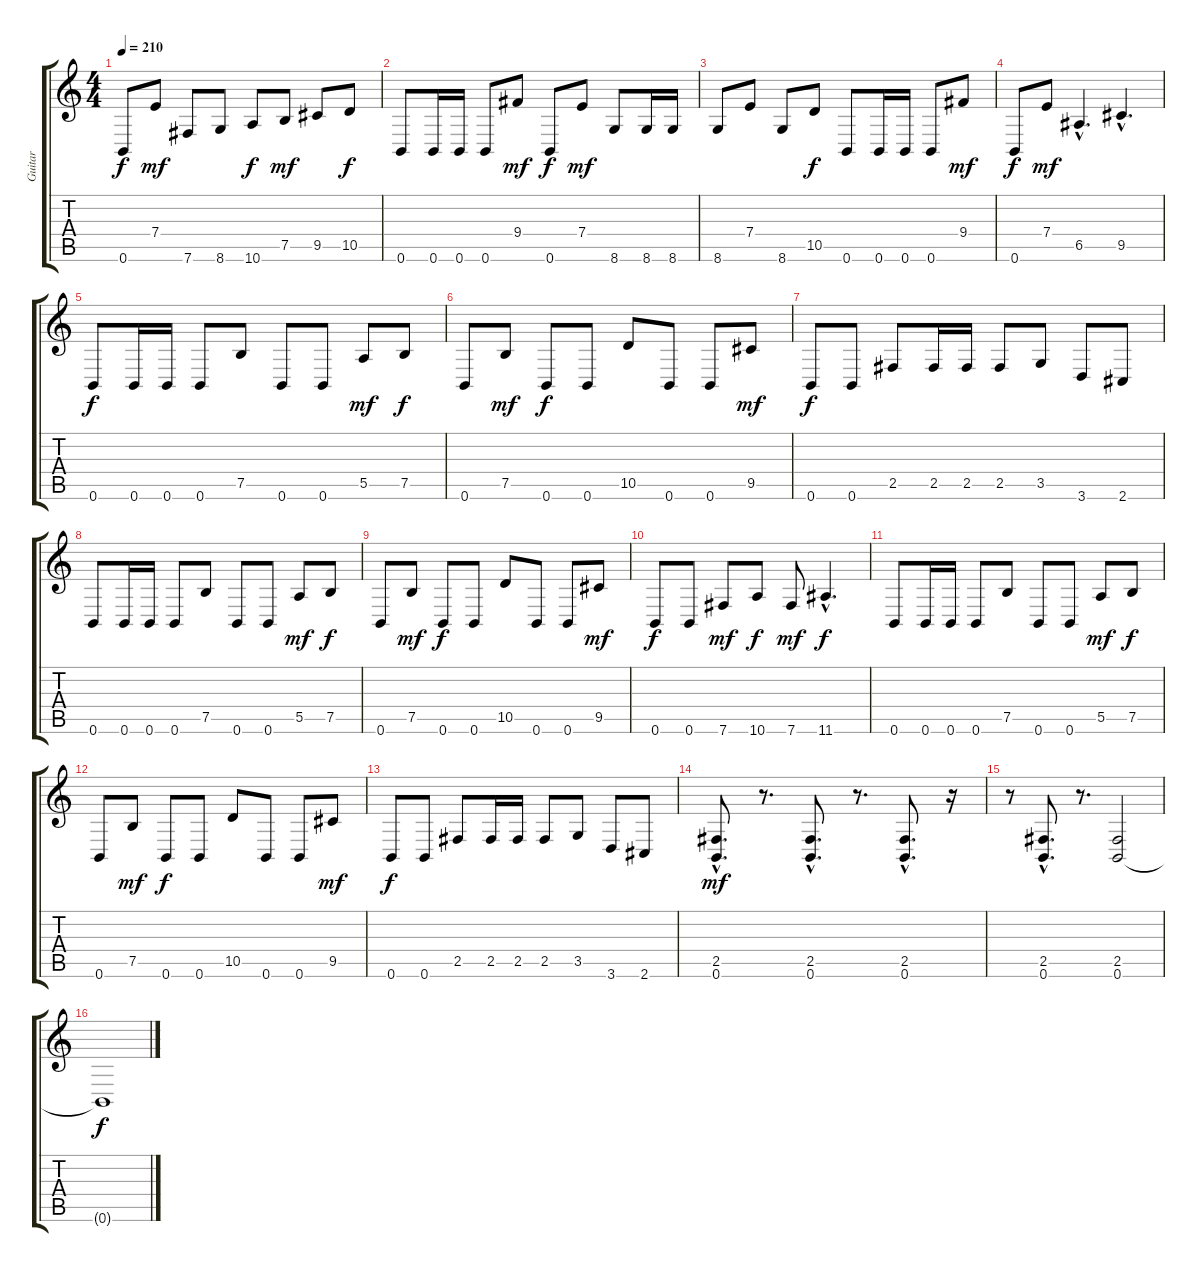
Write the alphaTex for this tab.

\track ("Guitar" "Guitar") {instrument overdrivenguitar}
\staff {score tabs}
\tuning (B3 Gb3 D3 A2 E2 B1) {hide}
\ts (4 4)
\tempo 210
\clef g2
\ks c
0.6.8{dy f} 7.4.8{dy mf} 7.6.8 8.6.8 10.6.8{dy f} 7.5.8{dy mf} 9.5.8 10.5.8{dy f} |
0.6.8 0.6.16 0.6.16 0.6.8 9.4.8{dy mf} 0.6.8{dy f} 7.4.8{dy mf} 8.6.8 8.6.16 8.6.16 |
8.6.8 7.4.8 8.6.8 10.5.8{dy f} 0.6.8 0.6.16 0.6.16 0.6.8 9.4.8{dy mf} |
0.6.8{dy f} 7.4.8{dy mf} 6.5{hac}.4{d} 9.5{hac}.4{d} |
0.6.8{dy f} 0.6.16 0.6.16 0.6.8 7.5.8 0.6.8 0.6.8 5.5.8{dy mf} 7.5.8{dy f} |
0.6.8 7.5.8{dy mf} 0.6.8{dy f} 0.6.8 10.5.8 0.6.8 0.6.8 9.5.8{dy mf} |
0.6.8{dy f} 0.6.8 2.5.8 2.5.16 2.5.16 2.5.8 3.5.8 3.6.8 2.6.8 |
0.6.8 0.6.16 0.6.16 0.6.8 7.5.8 0.6.8 0.6.8 5.5.8{dy mf} 7.5.8{dy f} |
0.6.8 7.5.8{dy mf} 0.6.8{dy f} 0.6.8 10.5.8 0.6.8 0.6.8 9.5.8{dy mf} |
0.6.8{dy f} 0.6.8 7.6.8{dy mf} 10.6.8{dy f} 7.6.8{dy mf} 11.6{hac}.4{d dy f} |
0.6.8 0.6.16 0.6.16 0.6.8 7.5.8 0.6.8 0.6.8 5.5.8{dy mf} 7.5.8{dy f} |
0.6.8 7.5.8{dy mf} 0.6.8{dy f} 0.6.8 10.5.8 0.6.8 0.6.8 9.5.8{dy mf} |
0.6.8{dy f} 0.6.8 2.5.8 2.5.16 2.5.16 2.5.8 3.5.8 3.6.8 2.6.8 |
(2.5{hac} 0.6{hac}).8{d dy mf} r.8{d} (2.5{hac} 0.6{hac}).8{d} r.8{d} (2.5{hac} 0.6{hac}).8{d} r.16 |
r.8 (2.5{hac} 0.6{hac}).8{d} r.8{d} (2.5 0.6).2 |
0.6{t}.1{dy f}
